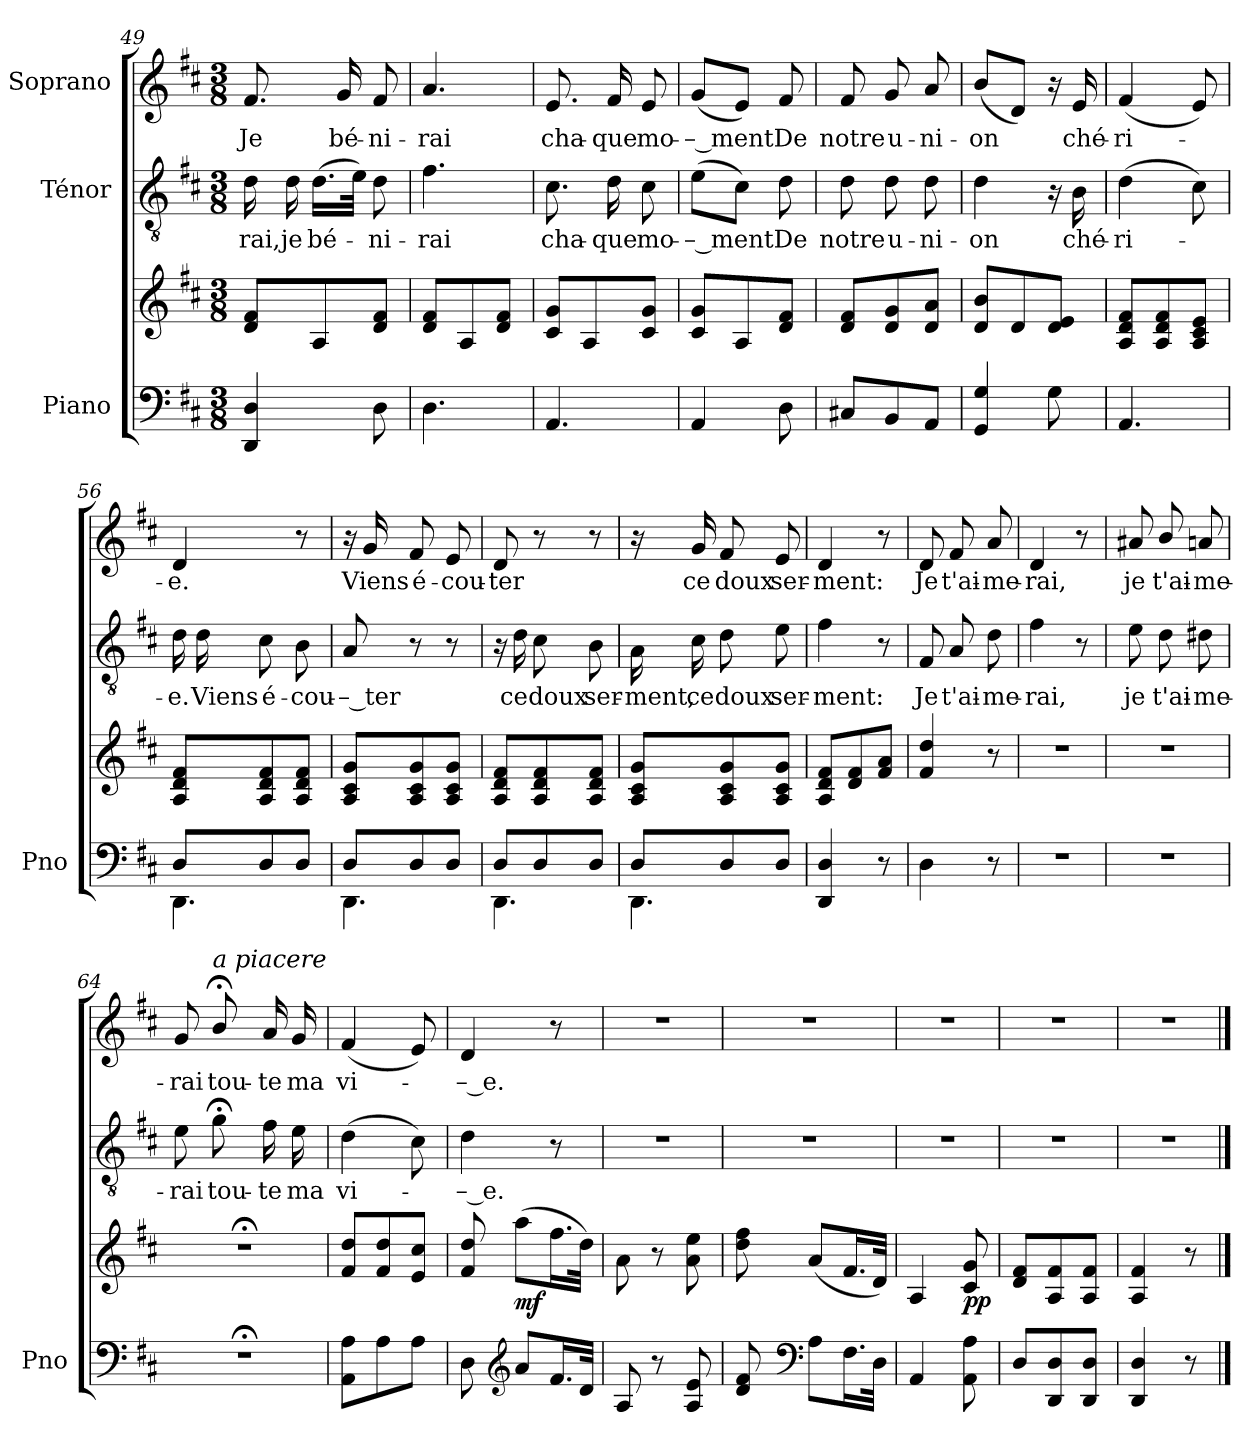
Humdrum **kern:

**kern	**kern	**dynam	**kern	**text	**kern	**text
*part3	*part3	*part3	*part2	*part2	*part1	*part1
*staff4	*staff3	*staff3/4	*staff2	*staff2	*staff1	*staff1
*I"Piano	*	*	*I"Ténor	*	*I"Soprano	*
*I'Pno	*	*	*	*	*	*
*clefF4	*clefG2	*	*clefGv2	*	*clefG2	*
*k[f#c#]	*k[f#c#]	*	*k[f#c#]	*	*k[f#c#]	*
*M3/8	*M3/8	*	*M3/8	*	*M3/8	*
=49	=49	=49	=49	=49	=49	=49
!	!	!	!	!LO:LY:b	!	!LO:LY:b
4DD/ 4D/	8d/ 8f#/L	.	16d\	-rai,	8.f#/	Je
!	!	!	!	!LO:LY:b	!	!
.	.	.	16d\	je	.	.
!	!	!	!	!LO:LY:b	!	!
.	8A/	.	(>16.d\LL	bé-	.	.
!	!	!	!	!	!	!LO:LY:b
.	.	.	.	.	16g/	bé-
.	.	.	32e\JJk)	.	.	.
!	!	!	!	!LO:LY:b	!	!LO:LY:b
8D\	8d/ 8f#/J	.	8d\	-ni-	8f#/	-ni-
=50	=50	=50	=50	=50	=50	=50
!	!	!	!	!LO:LY:b	!	!LO:LY:b
4.D\	8d/ 8f#/L	.	4.f#\	-rai	4.a/	-rai
.	8A/	.	.	.	.	.
.	8d/ 8f#/J	.	.	.	.	.
=51	=51	=51	=51	=51	=51	=51
!	!	!	!	!LO:LY:b	!	!LO:LY:b
4.AA/	8c#/ 8g/L	.	8.c#\	cha-	8.e/	cha-
.	8A/	.	.	.	.	.
!	!	!	!	!LO:LY:b	!	!LO:LY:b
.	.	.	16d\	-que	16f#/	-que
!	!	!	!	!LO:LY:b	!	!LO:LY:b
.	8c#/ 8g/J	.	8c#\	mo-	8e/	mo-
!!LO:LB:g=z
=52	=52	=52	=52	=52	=52	=52
!	!	!	!	!LO:LY:b	!	!LO:LY:b
4AA/	8c#/ 8g/L	.	(>8e\L	-– ment	(<8g/L	-– ment
.	8A/	.	8c#\J)	.	8e/J)	.
!	!	!	!	!LO:LY:b	!	!LO:LY:b
8D\	8d/ 8f#/J	.	8d\	De	8f#/	De
=53	=53	=53	=53	=53	=53	=53
!	!	!	!	!LO:LY:b	!	!LO:LY:b
8C#X/L	8d/ 8f#/L	.	8d\	notre	8f#/	notre
!	!	!	!	!LO:LY:b	!	!LO:LY:b
8BB/	8d/ 8g/	.	8d\	u-	8g/	u-
!	!	!	!	!LO:LY:b	!	!LO:LY:b
8AA/J	8d/ 8a/J	.	8d\	-ni-	8a/	-ni-
=54	=54	=54	=54	=54	=54	=54
!	!	!	!	!LO:LY:b	!	!LO:LY:b
4GG/ 4G/	8d/ 8b/L	.	4d\	-on	(<8b/L	-on
.	8d/	.	.	.	8d/J)	.
8G\	8d/ 8e/J	.	16r	.	16r	.
!	!	!	!	!LO:LY:b	!	!LO:LY:b
.	.	.	16B\	ché-	16e/	ché-
=55	=55	=55	=55	=55	=55	=55
!	!	!	!	!LO:LY:b	!	!LO:LY:b
4.AA/	8A/ 8d/ 8f#/L	.	(>4d\	-ri-	(<4f#/	-ri-
.	8A/ 8d/ 8f#/	.	.	.	.	.
.	8A/ 8c#/ 8e/J	.	8c#\)	.	8e/)	.
=56	=56	=56	=56	=56	=56	=56
*^	*	*	*	*	*	*
!	!	!	!	!	!LO:LY:b	!	!LO:LY:b
8D/L	4.DD\	8A/ 8d/ 8f#/L	.	16d\	-e.	4d/	-e.
!	!	!	!	!	!LO:LY:b	!	!
.	.	.	.	16d\	Viens	.	.
!	!	!	!	!	!LO:LY:b	!	!
8D/	.	8A/ 8d/ 8f#/	.	8c#\	é-	.	.
!	!	!	!	!	!LO:LY:b	!	!
8D/J	.	8A/ 8d/ 8f#/J	.	8B\	-cou-	8r	.
!!LO:PB:g=z
=57	=57	=57	=57	=57	=57	=57	=57
!	!	!	!	!	!LO:LY:b	!	!
8D/L	4.DD\	8A/ 8c#/ 8g/L	.	8A/	-– ter	16r	.
!	!	!	!	!	!	!	!LO:LY:b
.	.	.	.	.	.	16g/	Viens
!	!	!	!	!	!	!	!LO:LY:b
8D/	.	8A/ 8c#/ 8g/	.	8r	.	8f#/	é-
!	!	!	!	!	!	!	!LO:LY:b
8D/J	.	8A/ 8c#/ 8g/J	.	8r	.	8e/	-cou-
=58	=58	=58	=58	=58	=58	=58	=58
!	!	!	!	!	!	!	!LO:LY:b
8D/L	4.DD\	8A/ 8d/ 8f#/L	.	16r	.	8d/	-ter
!	!	!	!	!	!LO:LY:b	!	!
.	.	.	.	16d\	ce	.	.
!	!	!	!	!	!LO:LY:b	!	!
8D/	.	8A/ 8d/ 8f#/	.	8c#\	doux	8r	.
!	!	!	!	!	!LO:LY:b	!	!
8D/J	.	8A/ 8d/ 8f#/J	.	8B\	ser-	8r	.
=59	=59	=59	=59	=59	=59	=59	=59
!	!	!	!	!	!LO:LY:b	!	!
8D/L	4.DD\	8A/ 8c#/ 8g/L	.	16A\	-ment,	16r	.
!	!	!	!	!	!LO:LY:b	!	!LO:LY:b
.	.	.	.	16c#\	ce	16g/	ce
!	!	!	!	!	!LO:LY:b	!	!LO:LY:b
8D/	.	8A/ 8c#/ 8g/	.	8d\	doux	8f#/	doux
!	!	!	!	!	!LO:LY:b	!	!LO:LY:b
8D/J	.	8A/ 8c#/ 8g/J	.	8e\	ser-	8e/	ser-
*v	*v	*	*	*	*	*	*
=60	=60	=60	=60	=60	=60	=60
!	!	!	!	!LO:LY:b	!	!LO:LY:b
4DD/ 4D/	8A/ 8d/ 8f#/L	.	4f#\	-ment:	4d/	-ment:
.	8d/ 8f#/	.	.	.	.	.
8r	8f#/ 8a/J	.	8r	.	8r	.
!!LO:LB:g=z
=61	=61	=61	=61	=61	=61	=61
!	!	!	!	!LO:LY:b	!	!LO:LY:b
4D\	4f#/ 4dd/	.	8F#/	Je	8d/	Je
!	!	!	!	!LO:LY:b	!	!LO:LY:b
.	.	.	8A/	t'ai-	8f#/	t'ai-
!	!	!	!	!LO:LY:b	!	!LO:LY:b
8r	8r	.	8d\	-me-	8a/	-me-
=62	=62	=62	=62	=62	=62	=62
!	!	!	!	!LO:LY:b	!	!LO:LY:b
4.r	4.r	.	4f#\	-rai,	4d/	-rai,
.	.	.	8r	.	8r	.
=63	=63	=63	=63	=63	=63	=63
!	!	!	!	!LO:LY:b	!	!LO:LY:b
4.r	4.r	.	8e\	je	8a#X/	je
!	!	!	!	!LO:LY:b	!	!LO:LY:b
.	.	.	8d\	t'ai-	8b/	t'ai-
!	!	!	!	!LO:LY:b	!	!LO:LY:b
.	.	.	8d#X\	-me-	8an/	-me-
=64	=64	=64	=64	=64	=64	=64
!	!	!	!	!LO:LY:b	!	!LO:LY:b
4.r;<	4.r;<	.	8e\	-rai	8g/	-rai
!	!	!	!	!	!LO:TX:a:i:t=a piacere	!
!	!	!	!	!LO:LY:b	!	!LO:LY:b
.	.	.	8g;<\	tou-	8b;</	tou-
!	!	!	!	!LO:LY:b	!	!LO:LY:b
.	.	.	16f#\	-te	16a/	-te
!	!	!	!	!LO:LY:b	!	!LO:LY:b
.	.	.	16e\	ma	16g/	ma
=65	=65	=65	=65	=65	=65	=65
!	!	!	!	!LO:LY:b	!	!LO:LY:b
8AA\ 8A\L	8f#/ 8dd/L	.	(>4d\	vi-	(<4f#/	vi-
8A\	8f#/ 8dd/	.	.	.	.	.
8A\J	8e/ 8cc#/J	.	8c#\)	.	8e/)	.
!!LO:LB:g=z
=66	=66	=66	=66	=66	=66	=66
!	!	!	!	!LO:LY:b	!	!LO:LY:b
8D\	8f#/ 8dd/	.	4d\	– e.	4d/	– e.
*clefG2	*	*	*	*	*	*
!	!	!LO:DY:b	!	!	!	!
8a/L	(>8aa\L	mf	.	.	.	.
16.f#/L	16.ff#\L	.	8r	.	8r	.
32d/JJk	32dd\JJk)	.	.	.	.	.
=67	=67	=67	=67	=67	=67	=67
8A/	8a\	.	4.r	.	4.r	.
8r	8r	.	.	.	.	.
8A/ 8e/	8a\ 8ee\	.	.	.	.	.
=68	=68	=68	=68	=68	=68	=68
8d/ 8f#/	8dd\ 8ff#\	.	4.r	.	4.r	.
*clefF4	*	*	*	*	*	*
8A\L	(<8a/L	.	.	.	.	.
16.F#\L	16.f#/L	.	.	.	.	.
32D\JJk	32d/JJk)	.	.	.	.	.
=69	=69	=69	=69	=69	=69	=69
4AA/	4A/	.	4.r	.	4.r	.
!	!	!LO:DY:b	!	!	!	!
8AA\ 8A\	8c#/ 8g/	pp	.	.	.	.
=70	=70	=70	=70	=70	=70	=70
8D/L	8d/ 8f#/L	.	4.r	.	4.r	.
8DD/ 8D/	8A/ 8f#/	.	.	.	.	.
8DD/ 8D/J	8A/ 8f#/J	.	.	.	.	.
=71	=71	=71	=71	=71	=71	=71
4DD/ 4D/	4A/ 4f#/	.	4.r	.	4.r	.
8r	8r	.	.	.	.	.
==	==	==	==	==	==	==
*-	*-	*-	*-	*-	*-	*-
